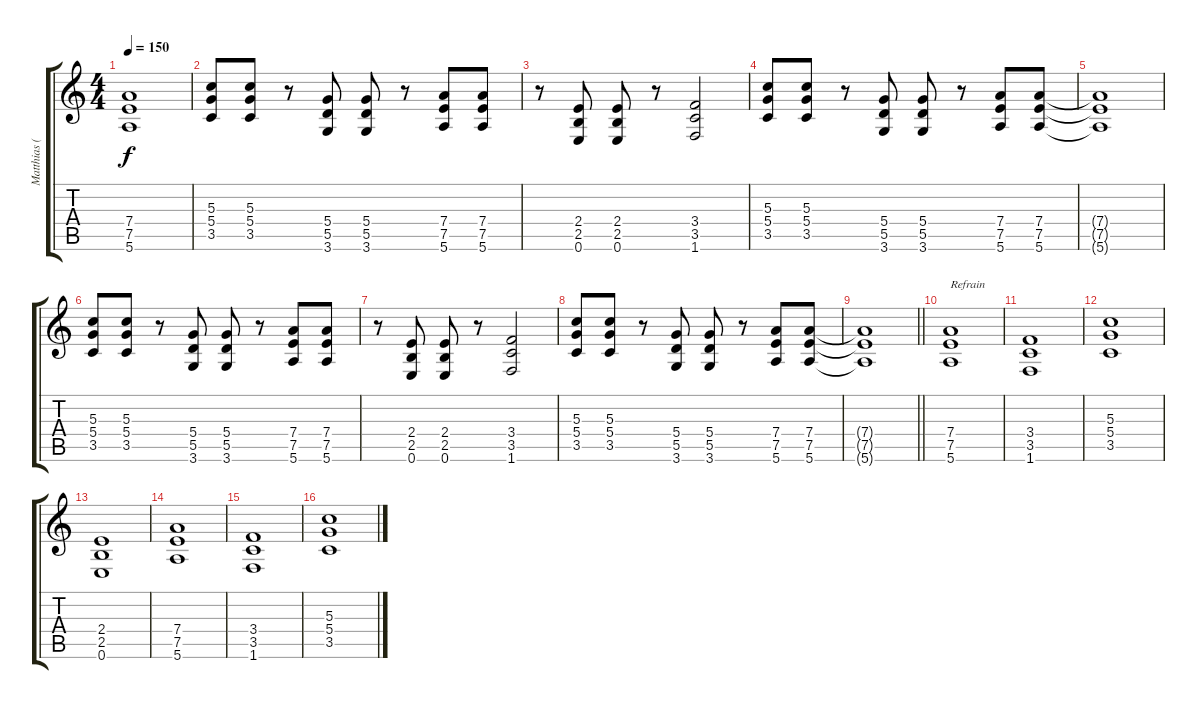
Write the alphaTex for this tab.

\track ("Matthias (Gonzo) Röhr" "Matthias (") {instrument distortionguitar}
\staff {score tabs}
\tuning (E4 B3 G3 D3 A2 E2) {hide}
\ts (4 4)
\tempo 150
\clef g2
\ks c
(7.4{t} 7.5{t} 5.6{t}).1{dy f} |
(5.3 5.4 3.5).8 (5.3 5.4 3.5).8 r.8 (5.4 5.5 3.6).8 (5.4 5.5 3.6).8 r.8 (7.4 7.5 5.6).8 (7.4 7.5 5.6).8 |
r.8 (2.4 2.5 0.6).8 (2.4 2.5 0.6).8 r.8 (3.4 3.5 1.6).2 |
(5.3 5.4 3.5).8 (5.3 5.4 3.5).8 r.8 (5.4 5.5 3.6).8 (5.4 5.5 3.6).8 r.8 (7.4 7.5 5.6).8 (7.4 7.5 5.6).8 |
(7.4{t} 7.5{t} 5.6{t}).1 |
(5.3 5.4 3.5).8 (5.3 5.4 3.5).8 r.8 (5.4 5.5 3.6).8 (5.4 5.5 3.6).8 r.8 (7.4 7.5 5.6).8 (7.4 7.5 5.6).8 |
r.8 (2.4 2.5 0.6).8 (2.4 2.5 0.6).8 r.8 (3.4 3.5 1.6).2 |
(5.3 5.4 3.5).8 (5.3 5.4 3.5).8 r.8 (5.4 5.5 3.6).8 (5.4 5.5 3.6).8 r.8 (7.4 7.5 5.6).8 (7.4 7.5 5.6).8 |
\barLineRight lightlight
(7.4{t} 7.5{t} 5.6{t}).1 |
(7.4 7.5 5.6).1{txt "Refrain"} |
(3.4 3.5 1.6).1 |
(5.3 5.4 3.5).1 |
(2.4 2.5 0.6).1 |
(7.4 7.5 5.6).1 |
(3.4 3.5 1.6).1 |
(5.3 5.4 3.5).1
